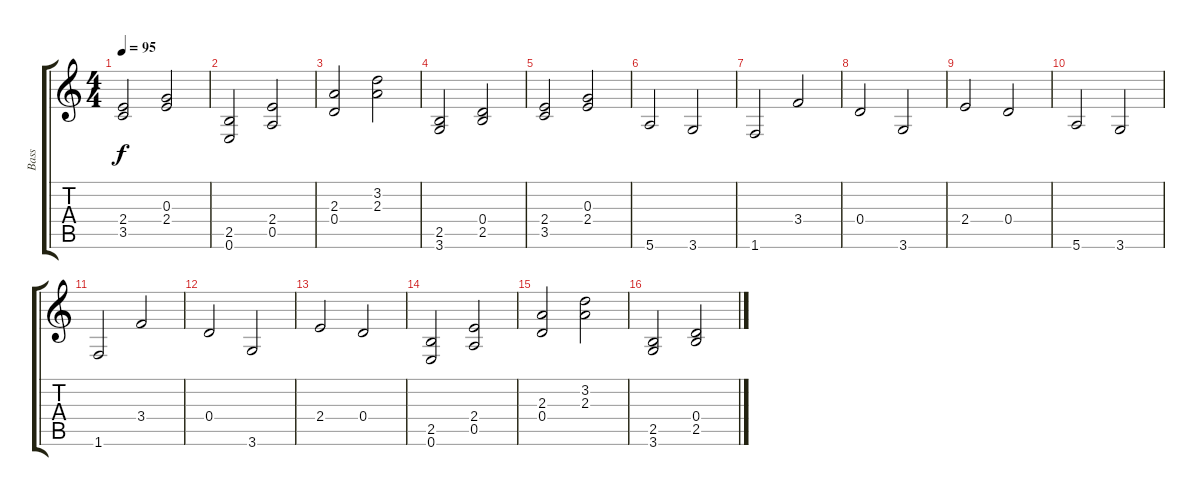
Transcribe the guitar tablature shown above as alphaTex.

\track ("Bass" "Bass") {instrument electricbassfinger}
\staff {score tabs}
\tuning (E4 B3 G3 D3 A2 E2) {hide}
\ts (4 4)
\tempo 95
\clef g2
\ks c
(2.4 3.5).2{dy f} (0.3 2.4).2 |
(2.5 0.6).2 (2.4 0.5).2 |
(2.3 0.4).2 (3.2 2.3).2 |
(2.5 3.6).2 (0.4 2.5).2 |
(2.4 3.5).2 (0.3 2.4).2 |
5.6.2 3.6.2 |
1.6.2 3.4.2 |
0.4.2 3.6.2 |
2.4.2 0.4.2 |
5.6.2 3.6.2 |
1.6.2 3.4.2 |
0.4.2 3.6.2 |
2.4.2 0.4.2 |
(2.5 0.6).2 (2.4 0.5).2 |
(2.3 0.4).2 (3.2 2.3).2 |
(2.5 3.6).2 (0.4 2.5).2
